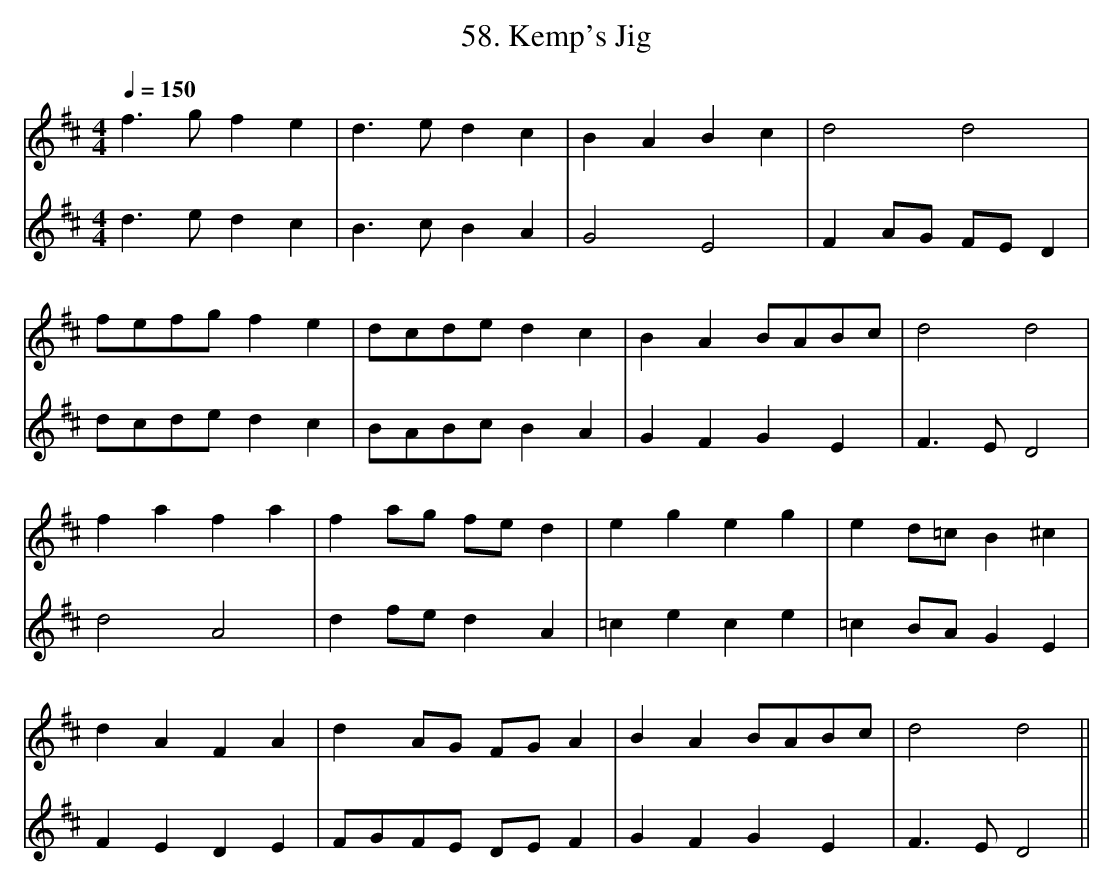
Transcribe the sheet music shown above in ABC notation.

X:1
T:58. Kemp's Jig
M:4/4
L:1/8
Q:1/4=150
K:D
V:1
V:2
V:1
f2>g2 f2e2|d2>e2 d2c2|B2A2 B2c2|d4 d4|
fefg  f2e2|dcde  d2c2|B2A2 BABc|d4 d4|
f2a2  f2a2|f2ag  fed2|e2g2 e2g2|e2d=c B2^c2|
d2A2  F2A2|d2AG  FGA2|B2A2 BABc|d4 d4||
V:2
d3e d2c2|B3cB2A2|G4E4|F2AG FED2|
dcde d2c2|BABc B2A2|G2F2G2E2|F3ED4|
d4A4|d2fe d2A2|=c2e2c2e2|=c2BA G2E2|
F2E2D2E2|FGFE DEF2|G2F2G2E2|F3ED4||
